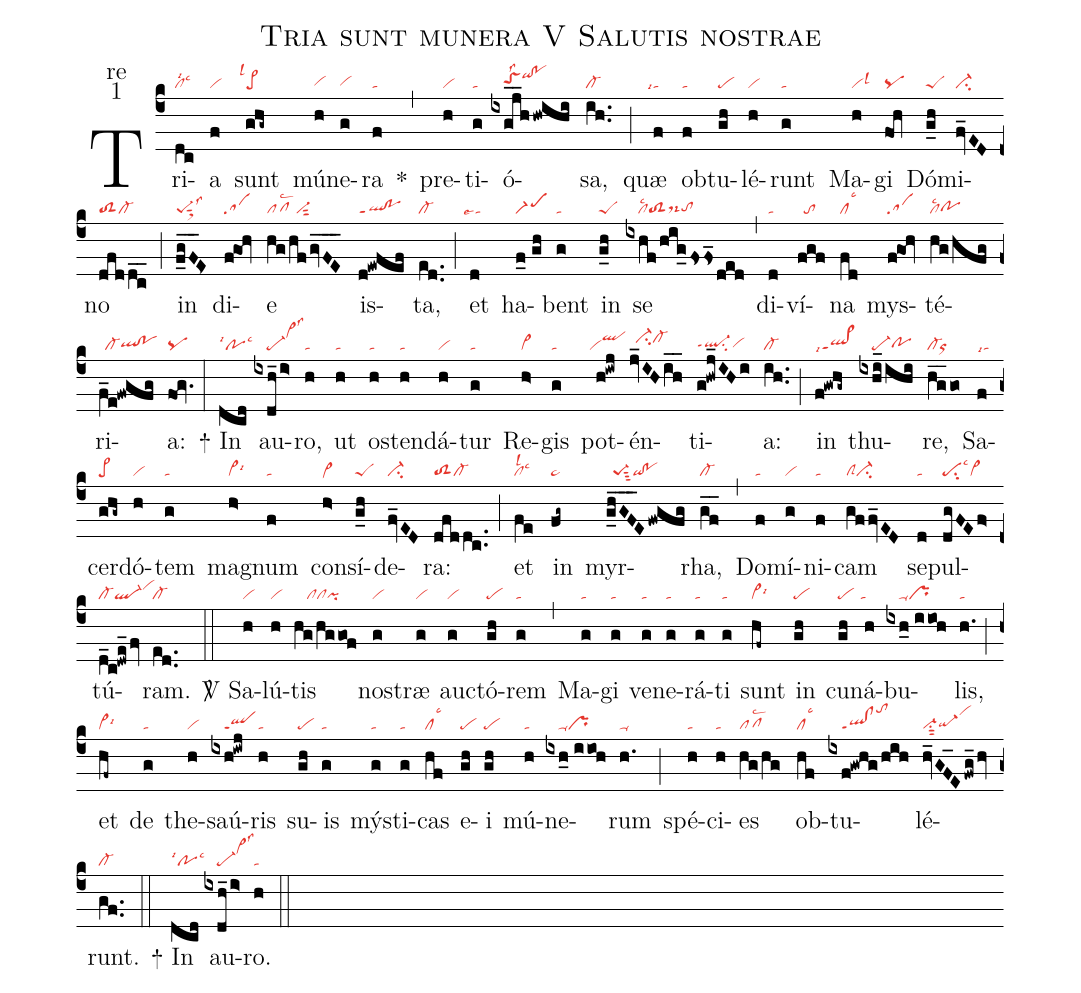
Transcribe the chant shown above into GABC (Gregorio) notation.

name:Tria sunt munera V Salutis nostrae;
office-part:re;
mode:1;
nabc-lines:1;
%%
(c4) Tri(dc|cllsi2lsc3)a(f|vi) sunt(ghg~|``pe>lsl1) mú(h|vihg)ne(g|vihg)ra(f|ta) <sp>*</sp>(,) pre(h|vi)ti(g|ta)ó(ixgj__h/hwihi|////toShhlss2qihj!pohj)sa,(ih..|cl-) (;) quæ(f|``talsi4) ob(f|ta)tu(gh|pe)lé(h|vi)runt(g|ta) Ma(h|vilsl3)gi(foh|pq) Dó(g_h|peS)mi(fv_ED|ci-)no(dfddc__|toS2cl-) (;) in(f_gF__E>|pe-1sut1sux1lss3) di(f@goh|sa)e(hg/hf/gvFE___|pflsc2vi-sut2) is(d!ewfef|ql!poppt1)ta,(ed..|cl-) (;) et(d|``talse4) ha(f_0//gh|scM1)bent(g|ta) in(g_h|peS) se(ixhf/hig_fsfs_/ded|////cllsc2toS2ds-hgtohg) (,) di(d|ta)ví(fgf|//to)na(fd|cllsc3) mys(f@goh|sa)té(hg/hfg|cllsc2pohg)ri(f_e!fwgfg|//cl-qlhg!pohg)a:(fog.|pq) (:)

<sp>+</sp> In(dcd|polsi1lsc3) au(ixdh_/i>|////pe-vi>hklss3)ro,(h|ta) ut(h|ta) os(h|ta)ten(h|ta)dá(h|vi)tur(g|ta) Re(h>|vi>)gis(g|ta) pot(h!iwj|``viqlhj)én(jv_IHih__|//ci-hicl-hi)ti(g!hwj_IHi|ql-hgppt1su2vihg)a:(ih..|cl-) (;) in(f!gwhg~|ql>ppt1lsi7) thu(ixhi_ihi|////pe-pohg)re,(hg__go|cl-`or) Sa(f|talsi7)cer(ghg~|pe>)dó(h|vi)tem(g|ta) ma(h>|vi>lsi6)gnum(f|ta) con(h>|vi>he)sí(g_h|peS)de(fv_ED|ci-)ra:(dfddc..|toS2cl-) (;) et(fe|cllsl2lsc3) in(fg~|ta>) myr(g_hGF___E/fwgfg|//pe-1sut3qi!po)rha,(gf__|cl-) (,) Do(f|ta)mí(g|vi)ni(f|ta)cam(gffv_ED|clSci-) se(d|ta)pul(dgFEf>|pesu2lsc3vi>)tú(d_c!dwe_/fv|cl-ql-vihj)ram.(ed..|cl-) (::)

<sp>V/</sp> Sa(h|vi)lú(h|vi)tis(hg/hggof|////clclpi) nos(g|vi)træ(g|vi) auc(g|vi)tó(gh|pe)rem(g|ta) (,) Ma(g|ta)gi(g|ta) ve(g|ta)ne(g|ta)rá(g|ta)ti(g|ta) sunt(hf~|vi>lsi6) in(gh|pe) cu(gh|pe)ná(h|`ta)bu(ixh_0//iioh|////ta-pr)lis,(h.|ta) (;) et(hf~|vi>lsi6) de(g|ta) the(h|vi)saú(ixh!iwj|////qlppt1)ris(h|ta) su(gh|pe)is(g|ta) mýs(g|ta)ti(g|ta)cas(hf|cllsc3) e(gh|pe)i(gh|pe) mú(h|ta)ne(ixh_0//iioh|////ta-pr)rum(h.|ta-) (;) spé(h|ta)ci(h|ta)es(hg/hg|pflsc2) ob(hf|cllsc3)tu(ixf!gwhg/hih|////ql!clppt1tohm)lé(hv_GF_E/fwg_/hv|vi-su1sut2qi-hgvihl)runt.(gf..|cl-) (::)

<sp>+</sp> In(dcd|polsi1lsc3) au(ixdh_/i>|////pe-vi>hklss3)ro.(h|ta) (::)
